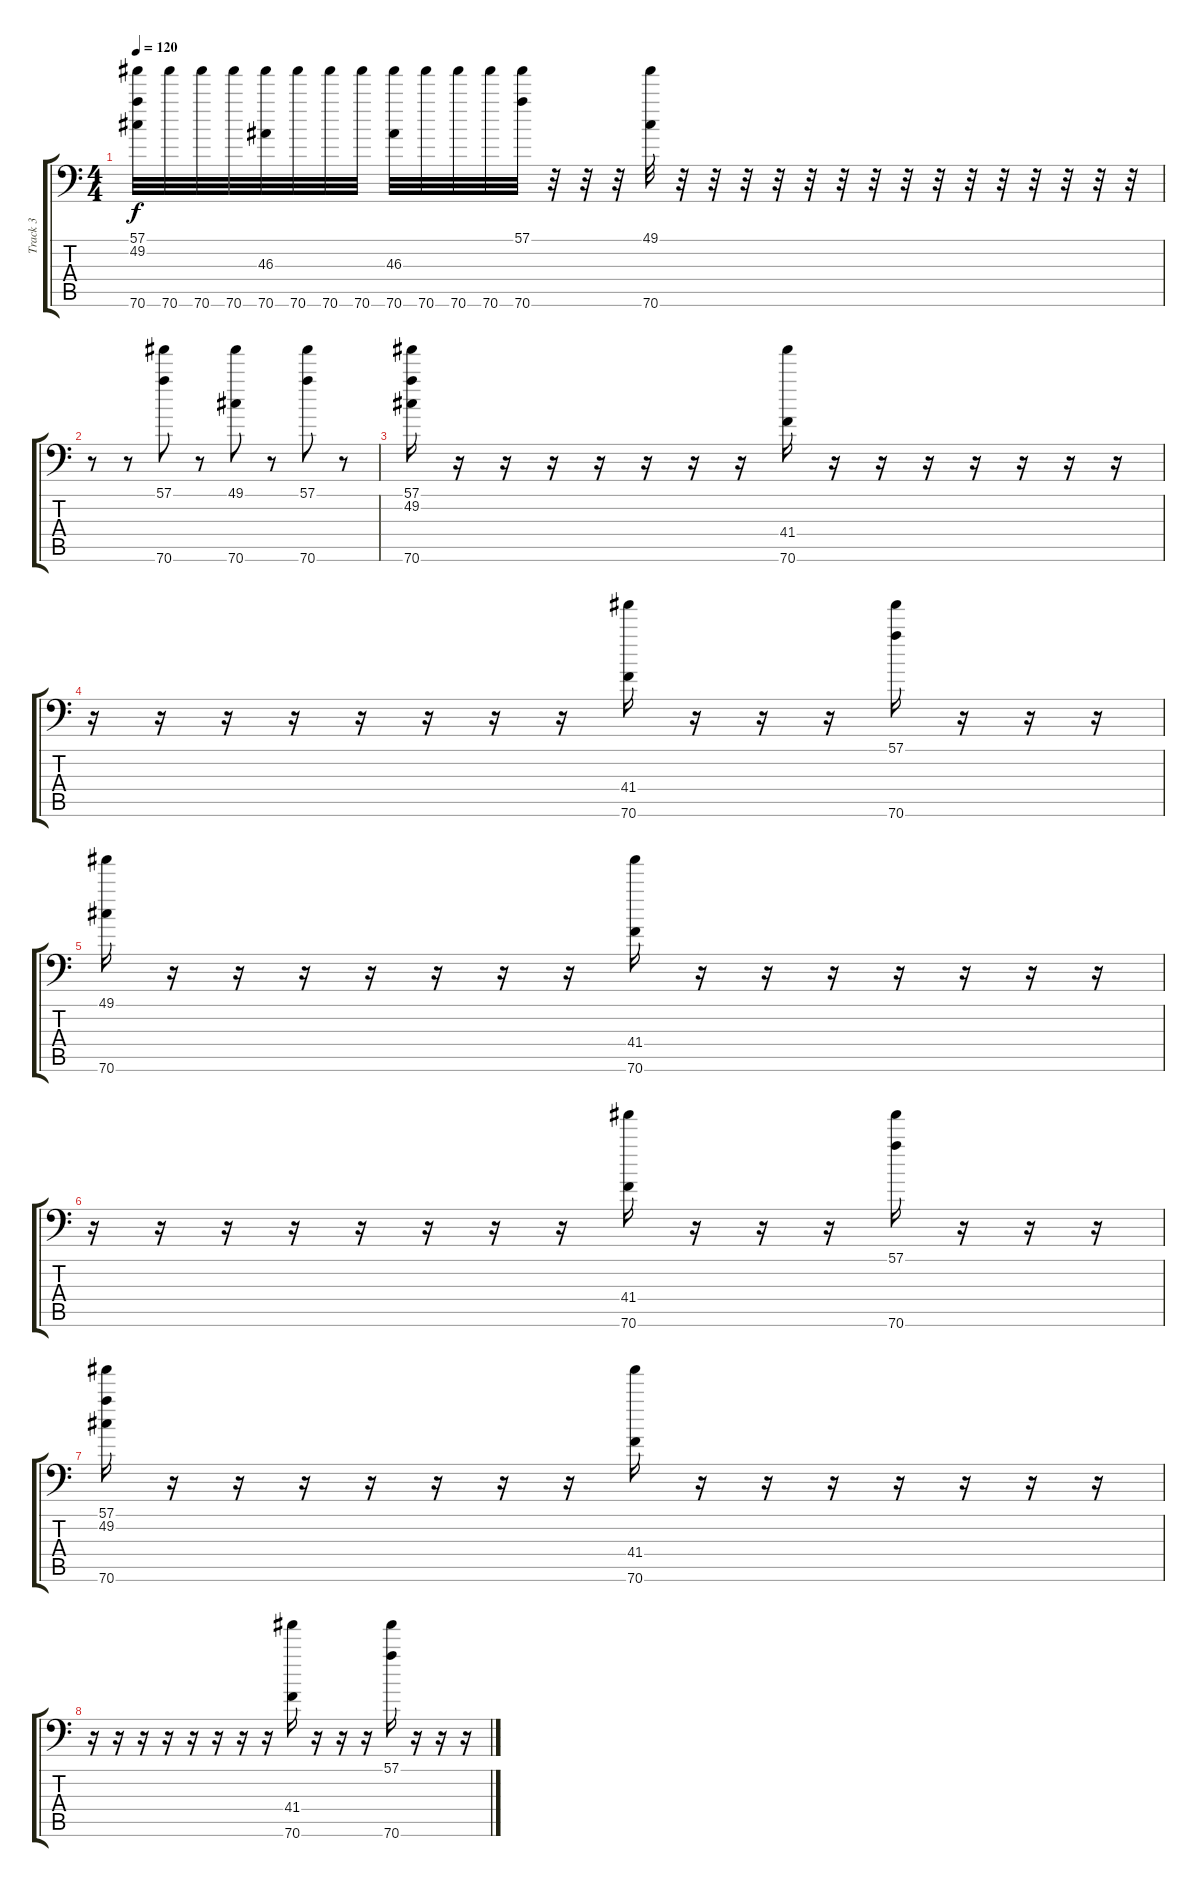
\track ("Track 3" "Track 3") {instrument acousticgrandpiano}
\staff {score tabs}
\tuning (C-1 C-1 C-1 C-1 C-1 C-1) {hide}
\ts (4 4)
\tempo 120
\clef f4
\ks c
(57.1 49.2 70.6).32{dy f} 70.6.32 70.6.32 70.6.32 (46.3 70.6).32 70.6.32 70.6.32 70.6.32 (46.3 70.6).32 70.6.32 70.6.32 70.6.32 (57.1 70.6).32 r.32 r.32 r.32 (49.1 70.6).32 r.32 r.32 r.32 r.32 r.32 r.32 r.32 r.32 r.32 r.32 r.32 r.32 r.32 r.32 r.32 |
r.8 r.8 (57.1 70.6).8 r.8 (49.1 70.6).8 r.8 (57.1 70.6).8 r.8 |
(57.1 49.2 70.6).16 r.16 r.16 r.16 r.16 r.16 r.16 r.16 (41.4 70.6).16 r.16 r.16 r.16 r.16 r.16 r.16 r.16 |
r.16 r.16 r.16 r.16 r.16 r.16 r.16 r.16 (41.4 70.6).16 r.16 r.16 r.16 (57.1 70.6).16 r.16 r.16 r.16 |
(49.1 70.6).16 r.16 r.16 r.16 r.16 r.16 r.16 r.16 (41.4 70.6).16 r.16 r.16 r.16 r.16 r.16 r.16 r.16 |
r.16 r.16 r.16 r.16 r.16 r.16 r.16 r.16 (41.4 70.6).16 r.16 r.16 r.16 (57.1 70.6).16 r.16 r.16 r.16 |
(57.1 49.2 70.6).16 r.16 r.16 r.16 r.16 r.16 r.16 r.16 (41.4 70.6).16 r.16 r.16 r.16 r.16 r.16 r.16 r.16 |
r.16 r.16 r.16 r.16 r.16 r.16 r.16 r.16 (41.4 70.6).16 r.16 r.16 r.16 (57.1 70.6).16 r.16 r.16 r.16
